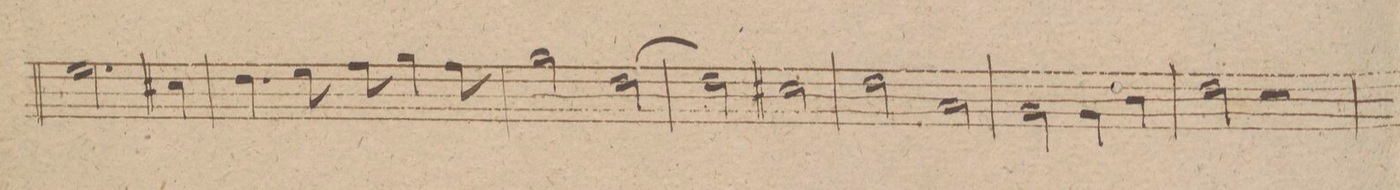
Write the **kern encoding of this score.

**kern	**dynam
*I"Clarinetto 2do in A.	*
*clefG2	*
*k[f#c#g#d#]	*
*met(c)	*
*M4/4	*
2.cc#\	.
4a#X\	.
=267	=267
4.b\	.
8cc#\	.
8dd#\	.
4ee\	.
8dd#\	.
=268	=268
2ee\	.
[2b\	.
=269	=269
2b\]	.
2a#X\	.
=270	=270
2b\	.
2f#\	.
=271	=271
2e\	.
4e\	.
4g#\	.
=272	=272
2b\	.
2r	.
=273	=273
*-	*-
